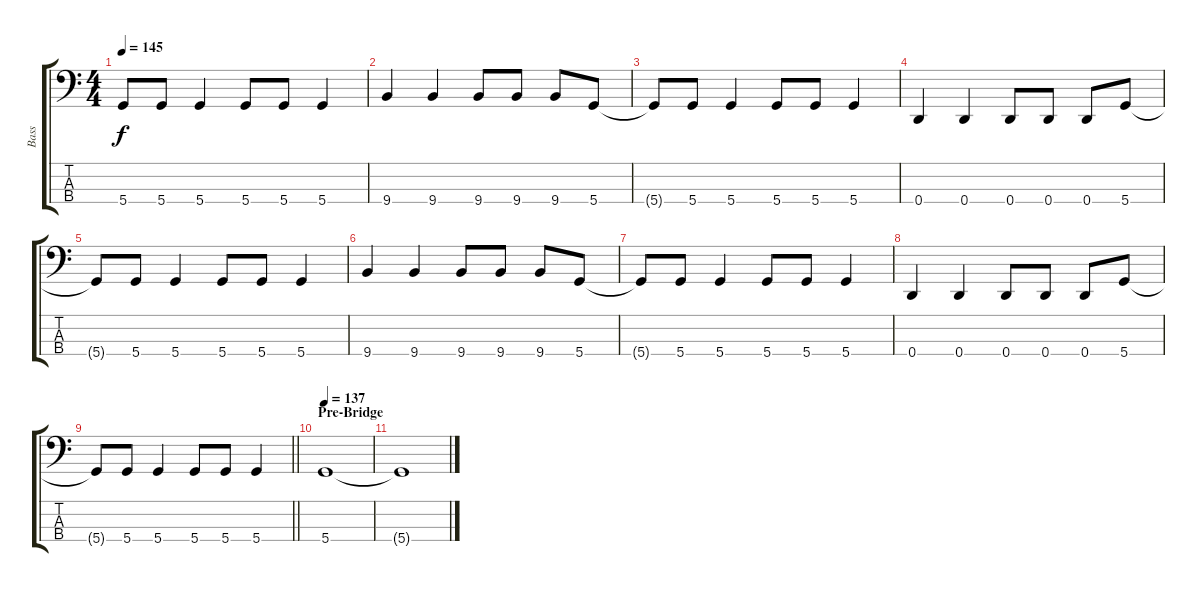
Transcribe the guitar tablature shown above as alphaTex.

\track ("Bass" "Bass") {instrument electricbasspick}
\staff {score tabs}
\tuning (G2 D2 A1 D1) {hide}
\ts (4 4)
\tempo 145
\clef f4
\ks c
5.4{t}.8{dy f} 5.4.8 5.4.4 5.4.8 5.4.8 5.4.4 |
9.4.4 9.4.4 9.4.8 9.4.8 9.4.8 5.4.8 |
5.4{t}.8 5.4.8 5.4.4 5.4.8 5.4.8 5.4.4 |
0.4.4 0.4.4 0.4.8 0.4.8 0.4.8 5.4.8 |
5.4{t}.8 5.4.8 5.4.4 5.4.8 5.4.8 5.4.4 |
9.4.4 9.4.4 9.4.8 9.4.8 9.4.8 5.4.8 |
5.4{t}.8 5.4.8 5.4.4 5.4.8 5.4.8 5.4.4 |
0.4.4 0.4.4 0.4.8 0.4.8 0.4.8 5.4.8 |
\barLineRight lightlight
5.4{t}.8 5.4.8 5.4.4 5.4.8 5.4.8 5.4.4 |
\section ("" "Pre-Bridge")
\tempo 137
5.4.1 |
5.4{t}.1
